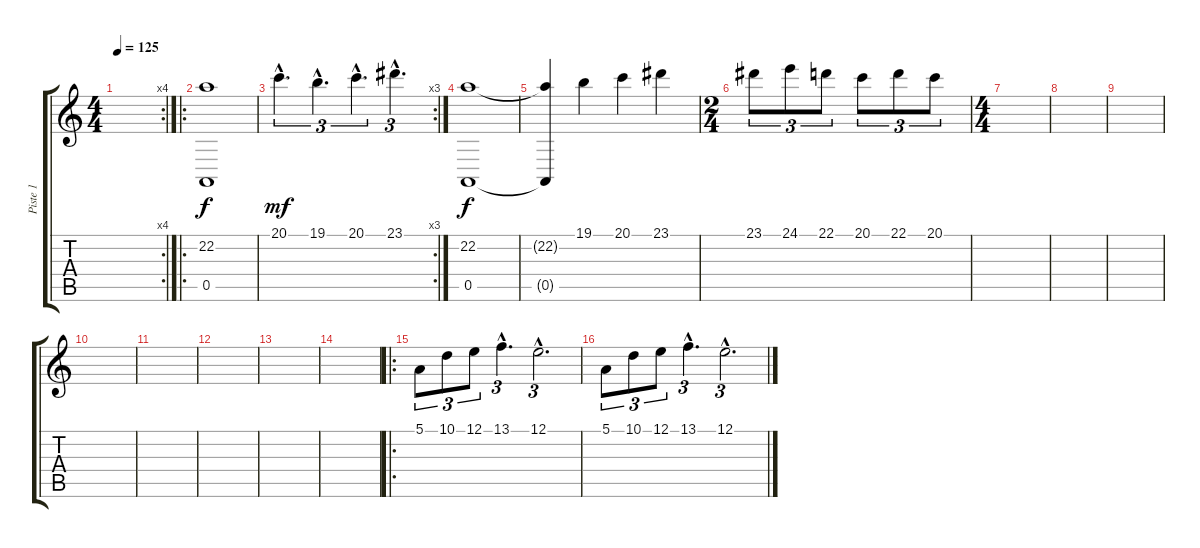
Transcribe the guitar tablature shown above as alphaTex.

\track ("Piste 1" "Piste 1") {instrument stringensemble1}
\staff {score tabs}
\tuning (E4 B3 G3 D3 A2 E2) {hide}
\rc 4
\ts (4 4)
\tempo 125
\clef g2
\ks c
|
\ro
(22.2 0.5).1 |
\rc 3
20.1{hac}.4{d tu (3 2) dy mf} 19.1{hac}.4{d tu (3 2)} 20.1{hac}.4{d tu (3 2)} 23.1{hac}.4{d tu (3 2)} |
(22.2 0.5).1{dy f} |
(22.2{t} 0.5{t}).4 19.1.4 20.1.4 23.1.4 |
\ts (2 4)
23.1.8{tu (3 2)} 24.1.8{tu (3 2)} 22.1.8{tu (3 2)} 20.1.8{tu (3 2)} 22.1.8{tu (3 2)} 20.1.8{tu (3 2)} |
\ts (4 4)
|
|
|
|
|
|
|
|
\ro
5.1.8{tu (3 2)} 10.1.8{tu (3 2)} 12.1.8{tu (3 2)} 13.1{hac}.4{d tu (3 2)} 12.1{hac}.2{d tu (3 2)} |
5.1.8{tu (3 2)} 10.1.8{tu (3 2)} 12.1.8{tu (3 2)} 13.1{hac}.4{d tu (3 2)} 12.1{hac}.2{d tu (3 2)}
